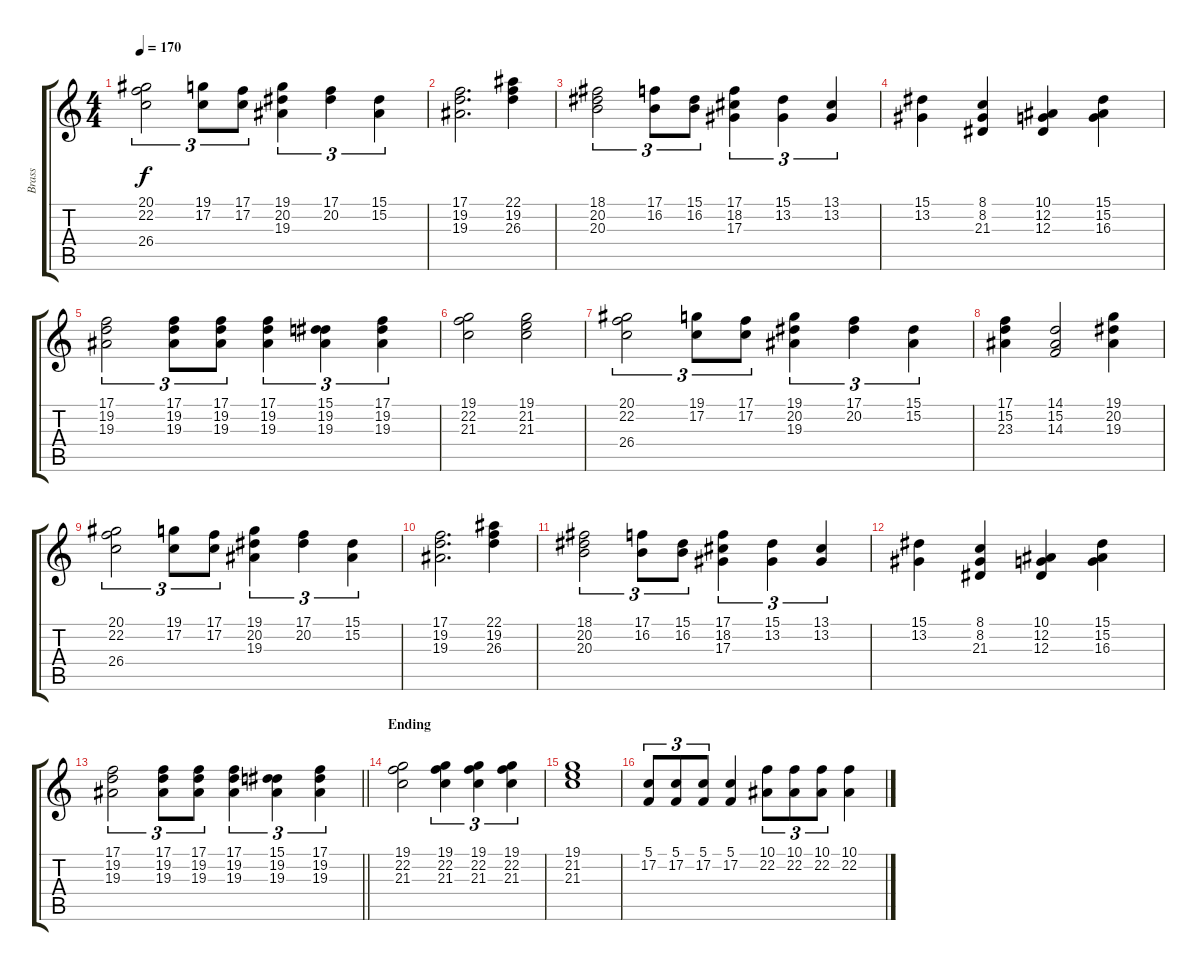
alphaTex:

\track ("Brass" "Brass") {instrument brasssection}
\staff {score tabs}
\tuning (C4 G3 Eb3 Bb2 F2 C2) {hide}
\ts (4 4)
\tempo 170
\clef g2
\ks c
(20.1 22.2 26.4).2{tu (3 2) dy f} (19.1 17.2).8{tu (3 2)} (17.1 17.2).8{tu (3 2)} (19.1 20.2 19.3).4{tu (3 2)} (17.1 20.2).4{tu (3 2)} (15.1 15.2).4{tu (3 2)} |
(17.1 19.2 19.3).2{d} (22.1 19.2 26.3).4 |
(18.1 20.2 20.3).2{tu (3 2)} (17.1 16.2).8{tu (3 2)} (15.1 16.2).8{tu (3 2)} (17.1 18.2 17.3).4{tu (3 2)} (15.1 13.2).4{tu (3 2)} (13.1 13.2).4{tu (3 2)} |
(15.1 13.2).4 (8.1 8.2 21.3).4 (10.1 12.2 12.3).4 (15.1 15.2 16.3).4 |
(17.1 19.2 19.3).2{tu (3 2)} (17.1 19.2 19.3).8{tu (3 2)} (17.1 19.2 19.3).8{tu (3 2)} (17.1 19.2 19.3).4{tu (3 2)} (15.1 19.2 19.3).4{tu (3 2)} (17.1 19.2 19.3).4{tu (3 2)} |
(19.1 22.2 21.3).2 (19.1 21.2 21.3).2 |
(20.1 22.2 26.4).2{tu (3 2)} (19.1 17.2).8{tu (3 2)} (17.1 17.2).8{tu (3 2)} (19.1 20.2 19.3).4{tu (3 2)} (17.1 20.2).4{tu (3 2)} (15.1 15.2).4{tu (3 2)} |
(17.1 15.2 23.3).4 (14.1 15.2 14.3).2 (19.1 20.2 19.3).4 |
(20.1 22.2 26.4).2{tu (3 2)} (19.1 17.2).8{tu (3 2)} (17.1 17.2).8{tu (3 2)} (19.1 20.2 19.3).4{tu (3 2)} (17.1 20.2).4{tu (3 2)} (15.1 15.2).4{tu (3 2)} |
(17.1 19.2 19.3).2{d} (22.1 19.2 26.3).4 |
(18.1 20.2 20.3).2{tu (3 2)} (17.1 16.2).8{tu (3 2)} (15.1 16.2).8{tu (3 2)} (17.1 18.2 17.3).4{tu (3 2)} (15.1 13.2).4{tu (3 2)} (13.1 13.2).4{tu (3 2)} |
(15.1 13.2).4 (8.1 8.2 21.3).4 (10.1 12.2 12.3).4 (15.1 15.2 16.3).4 |
\barLineRight lightlight
(17.1 19.2 19.3).2{tu (3 2)} (17.1 19.2 19.3).8{tu (3 2)} (17.1 19.2 19.3).8{tu (3 2)} (17.1 19.2 19.3).4{tu (3 2)} (15.1 19.2 19.3).4{tu (3 2)} (17.1 19.2 19.3).4{tu (3 2)} |
\section ("" "Ending")
(19.1 22.2 21.3).2 (19.1 22.2 21.3).4{tu (3 2)} (19.1 22.2 21.3).4{tu (3 2)} (19.1 22.2 21.3).4{tu (3 2)} |
(19.1 21.2 21.3).1 |
(5.1 17.2).8{tu (3 2)} (5.1 17.2).8{tu (3 2)} (5.1 17.2).8{tu (3 2)} (5.1 17.2).4 (10.1 22.2).8{tu (3 2)} (10.1 22.2).8{tu (3 2)} (10.1 22.2).8{tu (3 2)} (10.1 22.2).4
